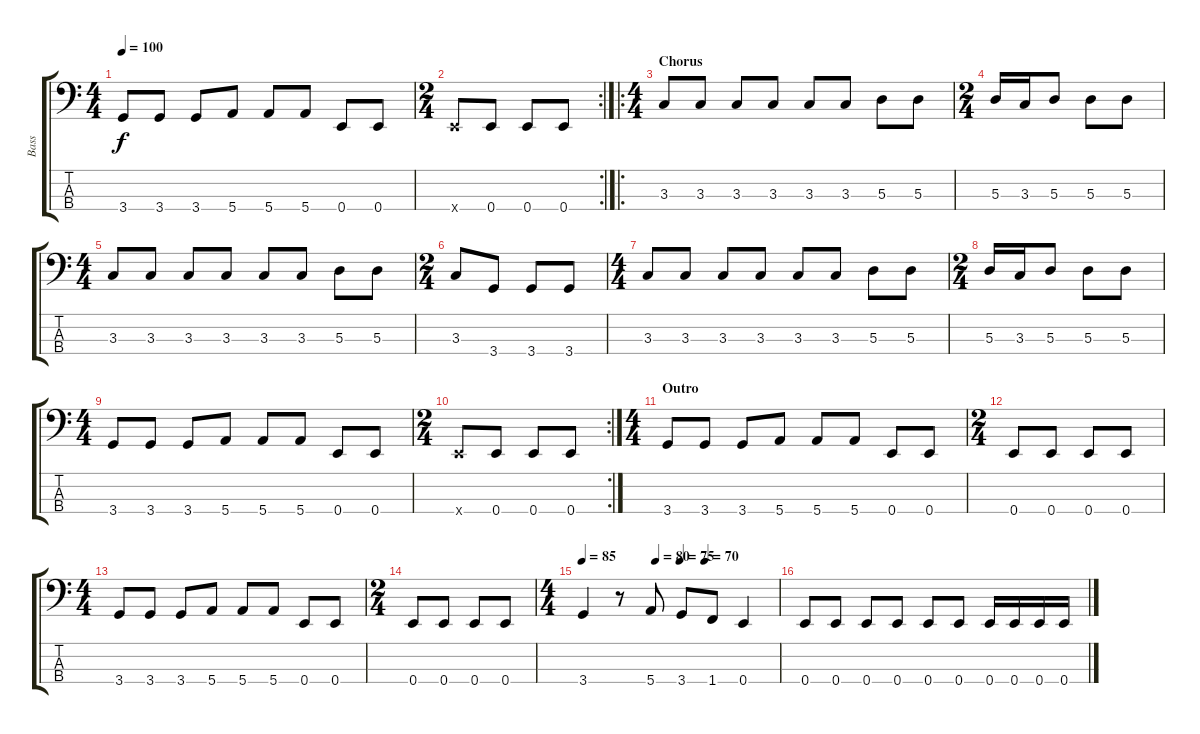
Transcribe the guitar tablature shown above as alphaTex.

\track ("Bass" "Bass") {instrument electricbassfinger}
\staff {score tabs}
\tuning (G2 D2 A1 E1) {hide}
\ts (4 4)
\tempo 100
\clef f4
\ks c
3.4.8{dy f} 3.4.8 3.4.8 5.4.8 5.4.8 5.4.8 0.4.8 0.4.8 |
\rc 2
\ts (2 4)
0.4{x}.8 0.4.8 0.4.8 0.4.8 |
\ro
\ts (4 4)
\section ("" "Chorus")
3.3.8 3.3.8 3.3.8 3.3.8 3.3.8 3.3.8 5.3.8 5.3.8 |
\ts (2 4)
5.3.16 3.3.16 5.3.8 5.3.8 5.3.8 |
\ts (4 4)
3.3.8 3.3.8 3.3.8 3.3.8 3.3.8 3.3.8 5.3.8 5.3.8 |
\ts (2 4)
3.3.8 3.4.8 3.4.8 3.4.8 |
\ts (4 4)
3.3.8 3.3.8 3.3.8 3.3.8 3.3.8 3.3.8 5.3.8 5.3.8 |
\ts (2 4)
5.3.16 3.3.16 5.3.8 5.3.8 5.3.8 |
\ts (4 4)
3.4.8 3.4.8 3.4.8 5.4.8 5.4.8 5.4.8 0.4.8 0.4.8 |
\rc 2
\ts (2 4)
0.4{x}.8 0.4.8 0.4.8 0.4.8 |
\ts (4 4)
\section ("" "Outro")
3.4.8 3.4.8 3.4.8 5.4.8 5.4.8 5.4.8 0.4.8 0.4.8 |
\ts (2 4)
0.4.8 0.4.8 0.4.8 0.4.8 |
\ts (4 4)
3.4.8 3.4.8 3.4.8 5.4.8 5.4.8 5.4.8 0.4.8 0.4.8 |
\ts (2 4)
0.4.8 0.4.8 0.4.8 0.4.8 |
\ts (4 4)
\tempo 85
\tempo (80 0.375)
\tempo (75 0.5)
\tempo (70 0.625)
3.4.4 r.8 5.4.8 3.4.8 1.4.8 0.4.4 |
0.4.8 0.4.8 0.4.8 0.4.8 0.4.8 0.4.8 0.4.16 0.4.16 0.4.16 0.4.16
